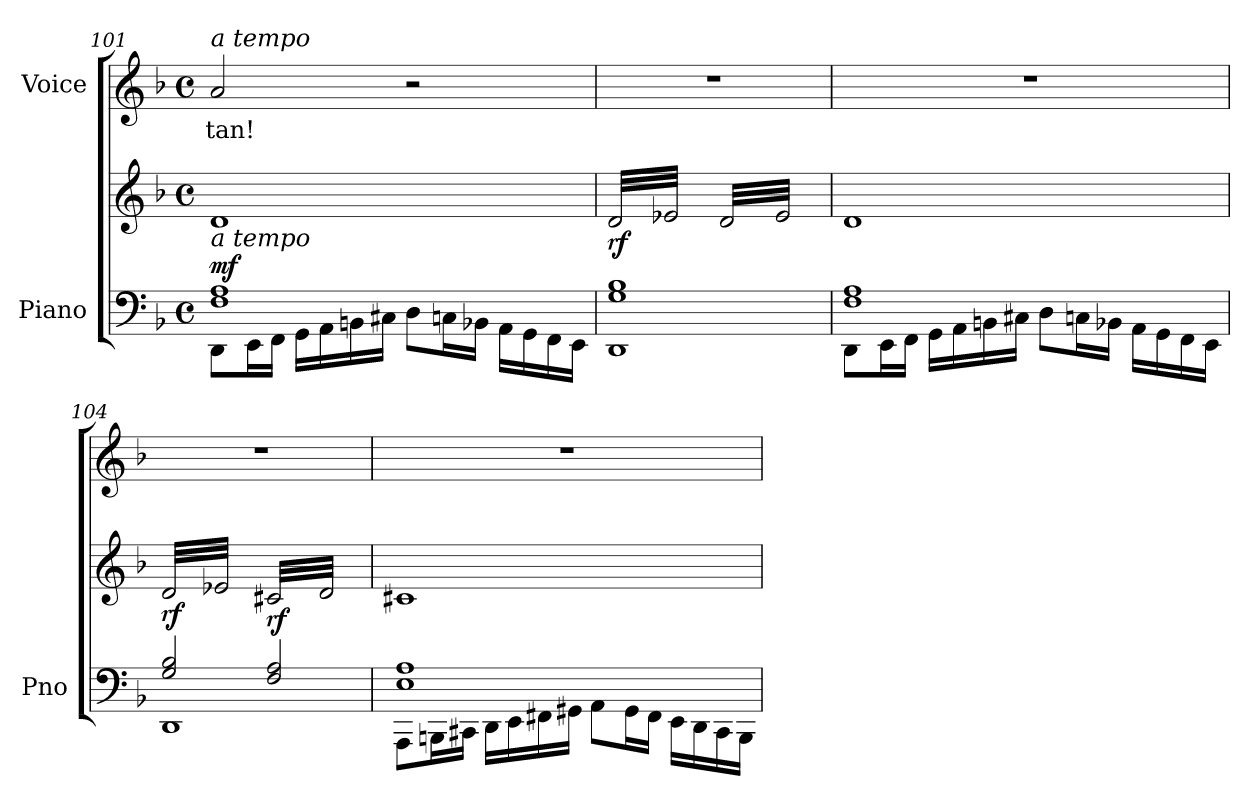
**kern	**kern	**dynam	**kern	**text
*part2	*part2	*part2	*part1	*part1
*staff3	*staff2	*staff2/3	*staff1	*staff1
*I"Piano	*	*	*I"Voice	*
*I'Pno	*	*	*	*
*clefF4	*clefG2	*	*clefG2	*
*k[b-]	*k[b-]	*	*k[b-]	*
*M4/4	*M4/4	*	*M4/4	*
*met(c)	*met(c)	*	*met(c)	*
=101	=101	=101	=101	=101
*^	*	*	*	*
!	!	!	!	!LO:TX:a:i:t=a tempo	!
!	!	!LO:TX:b:i:t=a tempo	!	!	!
!	!	!	!LO:DY:a=2	!	!
8DD\L	1F 1A	1d	mf	2a/	-tan!
16EE\L	.	.	.	.	.
16FF\JJ	.	.	.	.	.
16GG\LL	.	.	.	.	.
16AA\	.	.	.	.	.
16BBn\	.	.	.	.	.
16C#X\JJ	.	.	.	.	.
8D\L	.	.	.	2r	.
16Cn\L	.	.	.	.	.
16BB-X\JJ	.	.	.	.	.
16AA\LL	.	.	.	.	.
16GG\	.	.	.	.	.
16FF\	.	.	.	.	.
16EE\JJ	.	.	.	.	.
=102	=102	=102	=102	=102	=102
!	!	!	!LO:DY:b	!	!
*	*	*tremolo	*	*	*
1G 1B-	1DD	(32d/LLL	rf	1r	.
.	.	32e-X/	.	.	.
.	.	32d/	.	.	.
.	.	32e-X/	.	.	.
.	.	32d/	.	.	.
.	.	32e-X/	.	.	.
.	.	32d/	.	.	.
.	.	32e-X/	.	.	.
.	.	32d/	.	.	.
.	.	32e-X/	.	.	.
.	.	32d/	.	.	.
.	.	32e-X/	.	.	.
.	.	32d/	.	.	.
.	.	32e-X/	.	.	.
.	.	32d/	.	.	.
.	.	32e-X/JJJ	.	.	.
.	.	32d/LLL	.	.	.
.	.	32e-/)	.	.	.
.	.	32d/	.	.	.
.	.	32e-/)	.	.	.
.	.	32d/	.	.	.
.	.	32e-/)	.	.	.
.	.	32d/	.	.	.
.	.	32e-/)	.	.	.
.	.	32d/	.	.	.
.	.	32e-/)	.	.	.
.	.	32d/	.	.	.
.	.	32e-/)	.	.	.
.	.	32d/	.	.	.
.	.	32e-/)	.	.	.
.	.	32d/	.	.	.
.	.	32e-/)JJJ	.	.	.
*	*	*Xtremolo	*	*	*
=103	=103	=103	=103	=103	=103
8DD\L	1F 1A	1d	.	1r	.
.	.	.	.	.	.
.	.	.	.	.	.
.	.	.	.	.	.
16EE\L	.	.	.	.	.
.	.	.	.	.	.
16FF\JJ	.	.	.	.	.
.	.	.	.	.	.
16GG\LL	.	.	.	.	.
16AA\	.	.	.	.	.
16BBn\	.	.	.	.	.
16C#X\JJ	.	.	.	.	.
8D\L	.	.	.	.	.
16Cn\L	.	.	.	.	.
16BB-X\JJ	.	.	.	.	.
16AA\LL	.	.	.	.	.
16GG\	.	.	.	.	.
16FF\	.	.	.	.	.
16EE\JJ	.	.	.	.	.
=104	=104	=104	=104	=104	=104
!	!	!	!LO:DY:b	!	!
*	*	*tremolo	*	*	*
2G/ 2B-/	1DD	(32d/LLL	rf	1r	.
.	.	32e-X/)	.	.	.
.	.	32d/	.	.	.
.	.	32e-X/)	.	.	.
.	.	32d/	.	.	.
.	.	32e-X/)	.	.	.
.	.	32d/	.	.	.
.	.	32e-X/)	.	.	.
.	.	32d/	.	.	.
.	.	32e-X/)	.	.	.
.	.	32d/	.	.	.
.	.	32e-X/)	.	.	.
.	.	32d/	.	.	.
.	.	32e-X/)	.	.	.
.	.	32d/	.	.	.
.	.	32e-X/)JJJ	.	.	.
!	!	!	!LO:DY:b	!	!
2F/ 2A/	.	(32c#X/LLL	rf	.	.
.	.	32d/)	.	.	.
.	.	32c#X/	.	.	.
.	.	32d/)	.	.	.
.	.	32c#X/	.	.	.
.	.	32d/)	.	.	.
.	.	32c#X/	.	.	.
.	.	32d/)	.	.	.
.	.	32c#X/	.	.	.
.	.	32d/)	.	.	.
.	.	32c#X/	.	.	.
.	.	32d/)	.	.	.
.	.	32c#X/	.	.	.
.	.	32d/)	.	.	.
.	.	32c#X/	.	.	.
.	.	32d/)JJJ	.	.	.
*	*	*Xtremolo	*	*	*
=105	=105	=105	=105	=105	=105
8AAA\L	1E 1A	1c#X	.	1r	.
.	.	.	.	.	.
.	.	.	.	.	.
.	.	.	.	.	.
16BBBn\L	.	.	.	.	.
.	.	.	.	.	.
16CC#X\JJ	.	.	.	.	.
.	.	.	.	.	.
16DD\LL	.	.	.	.	.
16EE\	.	.	.	.	.
16FF#X\	.	.	.	.	.
16GG#X\JJ	.	.	.	.	.
8AA\L	.	.	.	.	.
16GG#\L	.	.	.	.	.
16FF#\JJ	.	.	.	.	.
16EE\LL	.	.	.	.	.
16DD\	.	.	.	.	.
16CC#\	.	.	.	.	.
16BBB\JJ	.	.	.	.	.
*v	*v	*	*	*	*
=	=	=	=	=
*-	*-	*-	*-	*-
